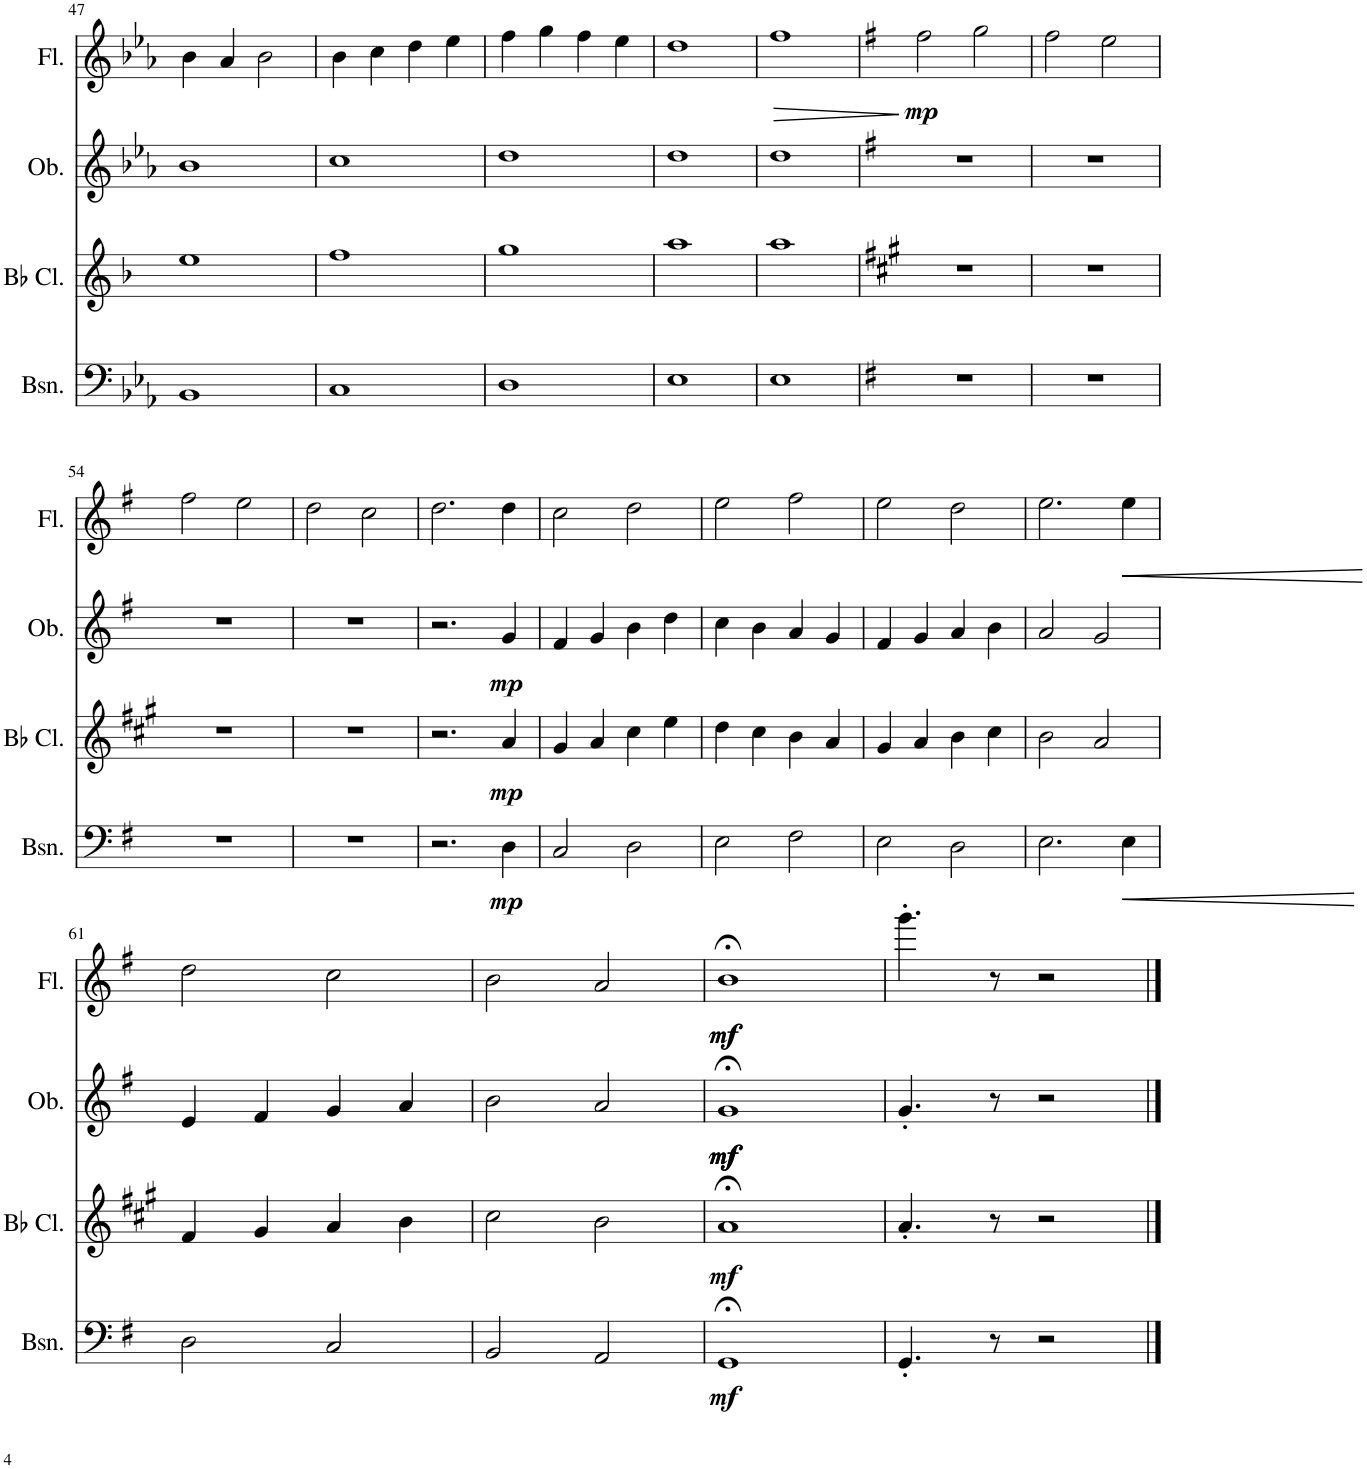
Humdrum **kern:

**kern	**dynam	**kern	**dynam	**kern	**dynam	**kern	**dynam
*part4	*part4	*part3	*part3	*part2	*part2	*part1	*part1
*staff4	*staff4	*staff3	*staff3	*staff2	*staff2	*staff1	*staff1
*I"Bassoon	*	*I"Bb Clarinet	*	*I"Oboe	*	*I"Flute	*
*I'Bsn.	*	*I'Bb Cl.	*	*I'Ob.	*	*I'Fl.	*
!!LO:PB:g=z
*clefF4	*	*clefG2	*	*clefG2	*	*clefG2	*
*	*	*Trd1c2	*	*	*	*	*
*k[b-e-a-]	*	*k[b-]	*	*k[b-e-a-]	*	*k[b-e-a-]	*
*M4/4	*	*M4/4	*	*M4/4	*	*M4/4	*
*met(c)	*	*met(c)	*	*met(c)	*	*met(c)	*
=47	=47	=47	=47	=47	=47	=47	=47
1BB-	.	1ee	.	1b-	.	4b-\	.
.	.	.	.	.	.	4a-/	.
.	.	.	.	.	.	2b-\	.
=48	=48	=48	=48	=48	=48	=48	=48
1C	.	1ff	.	1cc	.	4b-\	.
.	.	.	.	.	.	4cc\	.
.	.	.	.	.	.	4dd\	.
.	.	.	.	.	.	4ee-\	.
=49	=49	=49	=49	=49	=49	=49	=49
1D	.	1gg	.	1dd	.	4ff\	.
.	.	.	.	.	.	4gg\	.
.	.	.	.	.	.	4ff\	.
.	.	.	.	.	.	4ee-\	.
=50	=50	=50	=50	=50	=50	=50	=50
1E-	.	1aa	.	1dd	.	1dd	.
=51	=51	=51	=51	=51	=51	=51	=51
!	!	!	!	!	!	!	!LO:HP:b
1E-	.	1aa	.	1dd	.	1ff	>
.	.	.	.	.	.	.	]
=52	=52	=52	=52	=52	=52	=52	=52
*k[f#]	*	*k[f#c#g#]	*	*k[f#]	*	*k[f#]	*
!	!	!	!	!	!	!	!LO:DY:b
1r	.	1r	.	1r	.	2ff#\	mp
.	.	.	.	.	.	2gg\	.
=53	=53	=53	=53	=53	=53	=53	=53
1r	.	1r	.	1r	.	2ff#\	.
.	.	.	.	.	.	2ee\	.
!!LO:LB:g=z
=54	=54	=54	=54	=54	=54	=54	=54
1r	.	1r	.	1r	.	2ff#\	.
.	.	.	.	.	.	2ee\	.
=55	=55	=55	=55	=55	=55	=55	=55
1r	.	1r	.	1r	.	2dd\	.
.	.	.	.	.	.	2cc\	.
=56	=56	=56	=56	=56	=56	=56	=56
2.r	.	2.r	.	2.r	.	2.dd\	.
!	!LO:DY:b	!	!LO:DY:b	!	!LO:DY:b	!	!
4D\	mp	4a/	mp	4g/	mp	4dd\	.
=57	=57	=57	=57	=57	=57	=57	=57
2C/	.	4g#/	.	4f#/	.	2cc\	.
.	.	4a/	.	4g/	.	.	.
2D\	.	4cc#\	.	4b\	.	2dd\	.
.	.	4ee\	.	4dd\	.	.	.
=58	=58	=58	=58	=58	=58	=58	=58
2E\	.	4dd\	.	4cc\	.	2ee\	.
.	.	4cc#\	.	4b\	.	.	.
2F#\	.	4b\	.	4a/	.	2ff#\	.
.	.	4a/	.	4g/	.	.	.
=59	=59	=59	=59	=59	=59	=59	=59
2E\	.	4g#/	.	4f#/	.	2ee\	.
.	.	4a/	.	4g/	.	.	.
2D\	.	4b\	.	4a/	.	2dd\	.
.	.	4cc#\	.	4b\	.	.	.
=60	=60	=60	=60	=60	=60	=60	=60
2.E\	.	2b\	.	2a/	.	2.ee\	.
.	.	2a/	.	2g/	.	.	.
!	!LO:HP:b	!	!	!	!	!	!LO:HP:b
4E\	<	.	.	.	.	4ee\	<
.	[	.	.	.	.	.	[
!!LO:LB:g=z
=61	=61	=61	=61	=61	=61	=61	=61
2D\	.	4f#/	.	4e/	.	2dd\	.
.	.	4g#/	.	4f#/	.	.	.
2C/	.	4a/	.	4g/	.	2cc\	.
.	.	4b\	.	4a/	.	.	.
=62	=62	=62	=62	=62	=62	=62	=62
2BB/	.	2cc#\	.	2b\	.	2b\	.
2AA/	.	2b\	.	2a/	.	2a/	.
=63	=63	=63	=63	=63	=63	=63	=63
!	!LO:DY:b	!	!LO:DY:b	!	!LO:DY:b	!	!
!	!	!	!	!	!LO:DY:n=1:b	!	!
!	!	!	!	!	!LO:DY:n=2:b	!	!LO:DY:b
!	!	!	!	!	!	!	!LO:DY:n=1:b
1GG;<	mf	1a;<	mf	1g;<	mf mf mf	1b;<	mf mf
=64	=64	=64	=64	=64	=64	=64	=64
4.GG'/	.	4.a'/	.	4.g'/	.	4.ggg'\	.
8r	.	8r	.	8r	.	8r	.
2r	.	2r	.	2r	.	2r	.
==	==	==	==	==	==	==	==
*-	*-	*-	*-	*-	*-	*-	*-
